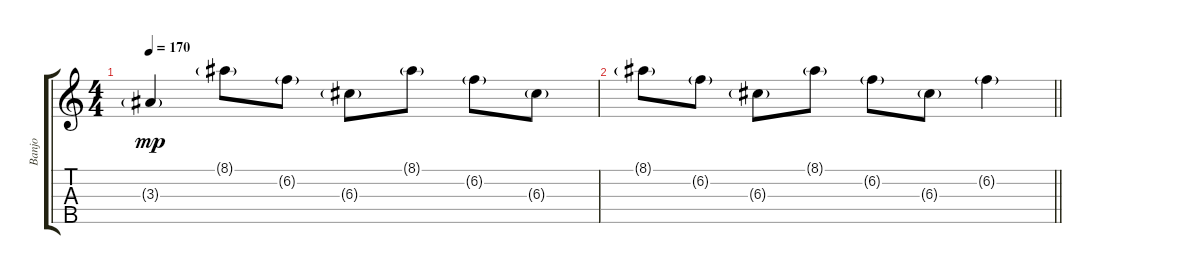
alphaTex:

\track ("Banjo" "Banjo") {instrument banjo}
\staff {score tabs}
\tuning (D4 B3 G3 C3 G4) {hide}
\displaytranspose 12
\ts (4 4)
\tempo 170
\clef g2
\ks c
3.3{g}.4{dy mp} 8.1{g}.8 6.2{g}.8 6.3{g}.8 8.1{g}.8 6.2{g}.8 6.3{g}.8 |
\barLineRight lightlight
8.1{g}.8 6.2{g}.8 6.3{g}.8 8.1{g}.8 6.2{g}.8 6.3{g}.8 6.2{g}.4
